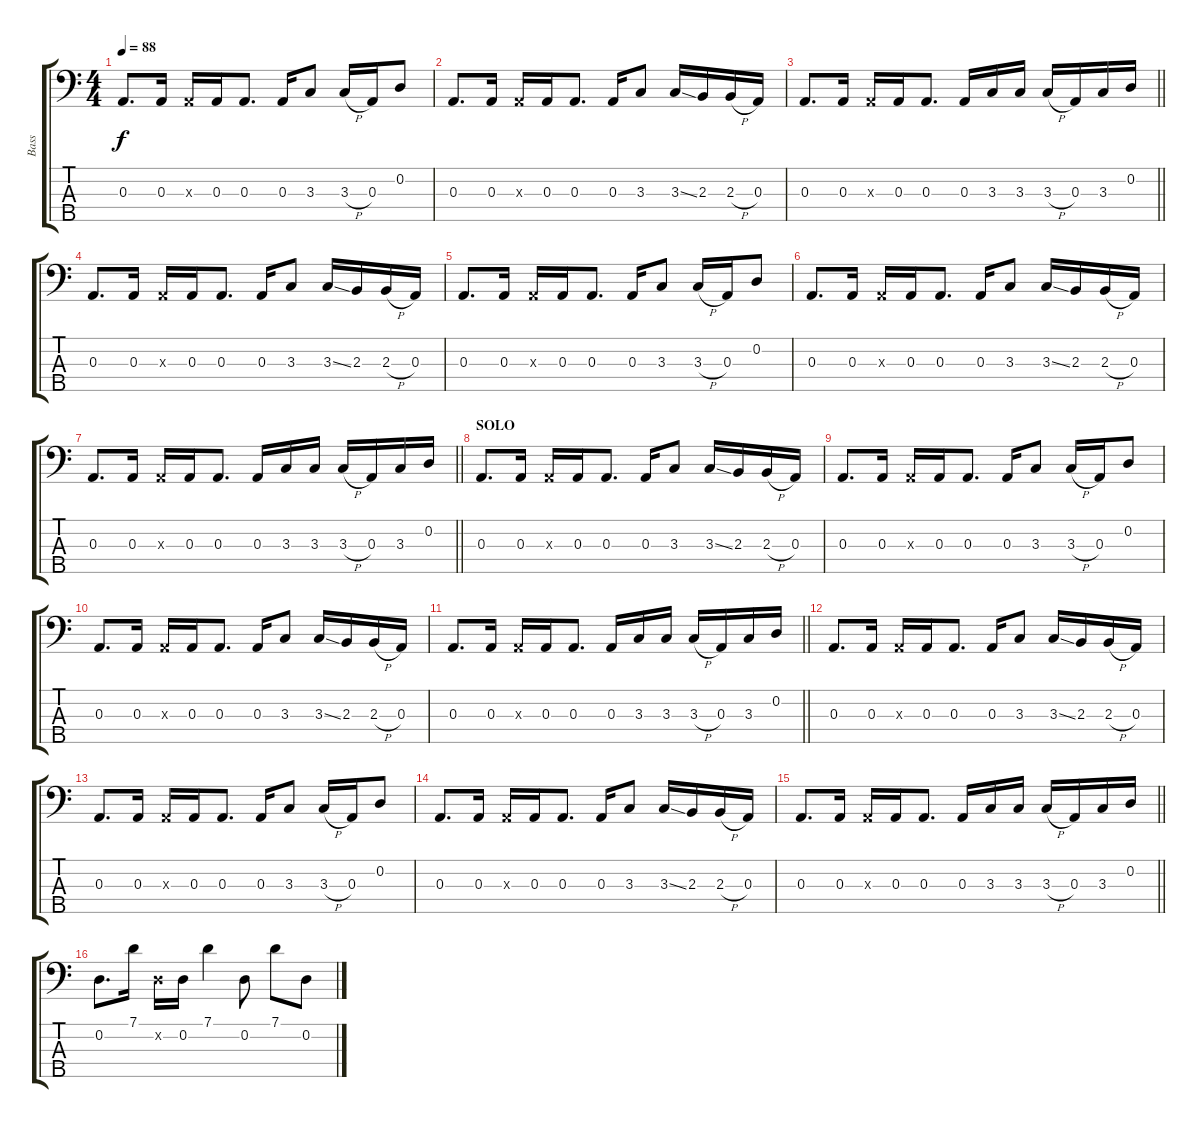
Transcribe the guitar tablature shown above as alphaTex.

\track ("Bass" "Bass") {instrument electricbassfinger}
\staff {score tabs}
\tuning (G2 D2 A1 E1 B0) {hide}
\ts (4 4)
\tempo 88
\clef f4
\ks c
0.3.8{d dy f} 0.3.16 0.3{x}.16 0.3.16 0.3.8{d} 0.3.16 3.3.8 3.3{h}.16 0.3.16 0.2.8 |
0.3.8{d} 0.3.16 0.3{x}.16 0.3.16 0.3.8{d} 0.3.16 3.3.8 3.3{ss}.16 2.3.16 2.3{h}.16 0.3.16 |
\barLineRight lightlight
0.3.8{d} 0.3.16 0.3{x}.16 0.3.16 0.3.8{d} 0.3.16 3.3.16 3.3.16 3.3{h}.16 0.3.16 3.3.16 0.2.16 |
0.3.8{d} 0.3.16 0.3{x}.16 0.3.16 0.3.8{d} 0.3.16 3.3.8 3.3{ss}.16 2.3.16 2.3{h}.16 0.3.16 |
0.3.8{d} 0.3.16 0.3{x}.16 0.3.16 0.3.8{d} 0.3.16 3.3.8 3.3{h}.16 0.3.16 0.2.8 |
0.3.8{d} 0.3.16 0.3{x}.16 0.3.16 0.3.8{d} 0.3.16 3.3.8 3.3{ss}.16 2.3.16 2.3{h}.16 0.3.16 |
\barLineRight lightlight
0.3.8{d} 0.3.16 0.3{x}.16 0.3.16 0.3.8{d} 0.3.16 3.3.16 3.3.16 3.3{h}.16 0.3.16 3.3.16 0.2.16 |
\section ("" "SOLO")
0.3.8{d} 0.3.16 0.3{x}.16 0.3.16 0.3.8{d} 0.3.16 3.3.8 3.3{ss}.16 2.3.16 2.3{h}.16 0.3.16 |
0.3.8{d} 0.3.16 0.3{x}.16 0.3.16 0.3.8{d} 0.3.16 3.3.8 3.3{h}.16 0.3.16 0.2.8 |
0.3.8{d} 0.3.16 0.3{x}.16 0.3.16 0.3.8{d} 0.3.16 3.3.8 3.3{ss}.16 2.3.16 2.3{h}.16 0.3.16 |
\barLineRight lightlight
0.3.8{d} 0.3.16 0.3{x}.16 0.3.16 0.3.8{d} 0.3.16 3.3.16 3.3.16 3.3{h}.16 0.3.16 3.3.16 0.2.16 |
0.3.8{d} 0.3.16 0.3{x}.16 0.3.16 0.3.8{d} 0.3.16 3.3.8 3.3{ss}.16 2.3.16 2.3{h}.16 0.3.16 |
0.3.8{d} 0.3.16 0.3{x}.16 0.3.16 0.3.8{d} 0.3.16 3.3.8 3.3{h}.16 0.3.16 0.2.8 |
0.3.8{d} 0.3.16 0.3{x}.16 0.3.16 0.3.8{d} 0.3.16 3.3.8 3.3{ss}.16 2.3.16 2.3{h}.16 0.3.16 |
\barLineRight lightlight
0.3.8{d} 0.3.16 0.3{x}.16 0.3.16 0.3.8{d} 0.3.16 3.3.16 3.3.16 3.3{h}.16 0.3.16 3.3.16 0.2.16 |
0.2.8{d} 7.1.16 0.2{x}.16 0.2.16 7.1.4 0.2.8 7.1.8 0.2.8
